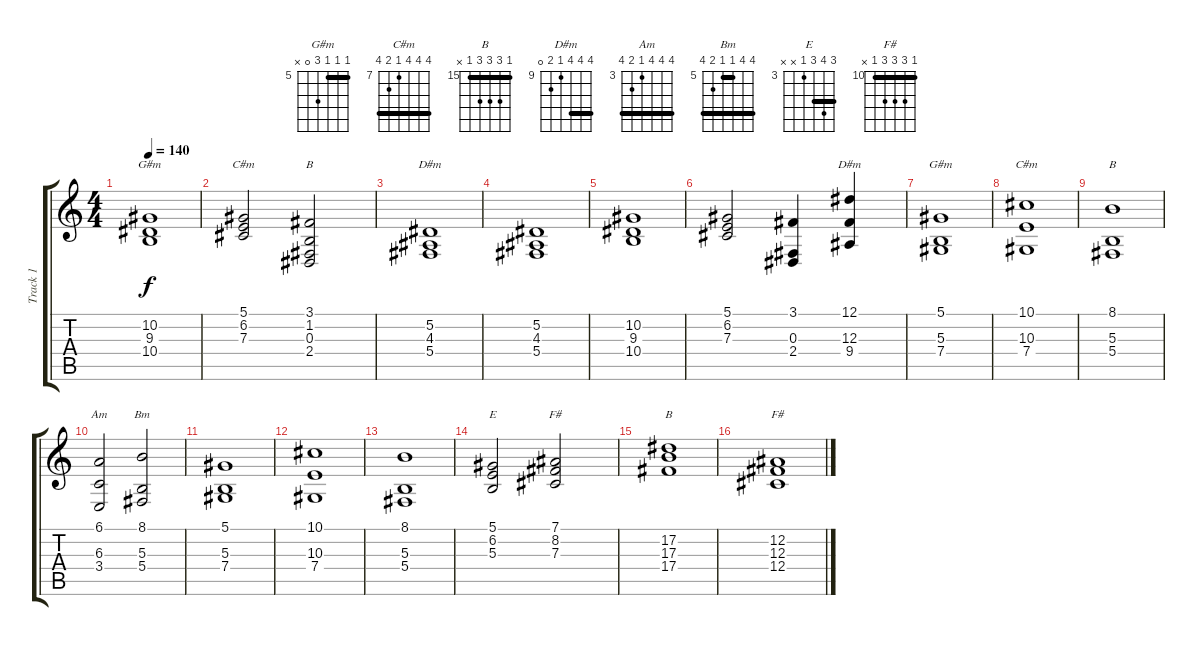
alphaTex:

\track ("Track 1" "Track 1") {instrument stringensemble1}
\staff {score tabs}
\tuning (Eb4 Bb3 Gb3 Db3 Ab2 Eb2) {hide}
\chord ("G#m" 8 10 9 10 0 x) {firstfret 8}
\chord ("C#m" 5 6 7 0 x x) {firstfret 5}
\chord ("B" 3 1 0 2 3 x)
\chord ("D#m" x 5 4 5 7 0) {firstfret 4}
\chord ("D#m" 12 12 12 9 10 0) {firstfret 9 barre 12}
\chord ("G#m" 5 5 5 7 0 x) {firstfret 5 barre 5}
\chord ("C#m" 10 10 10 7 8 10) {firstfret 7 barre 10}
\chord ("B" 8 5 5 5 7 8) {firstfret 5 barre 5}
\chord ("Am" 6 6 6 3 4 6) {firstfret 3 barre 6}
\chord ("Bm" 8 8 5 5 6 8) {firstfret 5 barre (5 8)}
\chord ("E" 5 6 5 3 x x) {firstfret 3 barre 5}
\chord ("F#" 7 8 7 5 x x) {firstfret 5 barre 7}
\chord ("B" 15 17 17 17 15 x) {firstfret 15 barre 15}
\chord ("F#" 10 12 12 12 10 x) {firstfret 10 barre 10}
\ts (4 4)
\tempo 140
\clef g2
\ks aminor
(10.2 9.3 10.4).1{ch "G#m" dy f} |
(5.1 6.2 7.3).2{ch "C#m"} (3.1 1.2 0.3 2.4).2{ch "B"} |
(5.2 4.3 5.4).1{ch "D#m"} |
(5.2 4.3 5.4).1 |
(10.2 9.3 10.4).1 |
(5.1 6.2 7.3).2 (3.1 0.3 2.4).4 (12.1 12.3 9.4).4{ch "D#m"} |
(5.1 5.3 7.4).1{ch "G#m"} |
(10.1 10.3 7.4).1{ch "C#m"} |
(8.1 5.3 5.4).1{ch "B"} |
(6.1 6.3 3.4).2{ch "Am"} (8.1 5.3 5.4).2{ch "Bm"} |
(5.1 5.3 7.4).1 |
(10.1 10.3 7.4).1 |
(8.1 5.3 5.4).1 |
(5.1 6.2 5.3).2{ch "E"} (7.1 8.2 7.3).2{ch "F#"} |
(17.2 17.3 17.4).1{ch "B"} |
(12.2 12.3 12.4).1{ch "F#"}
